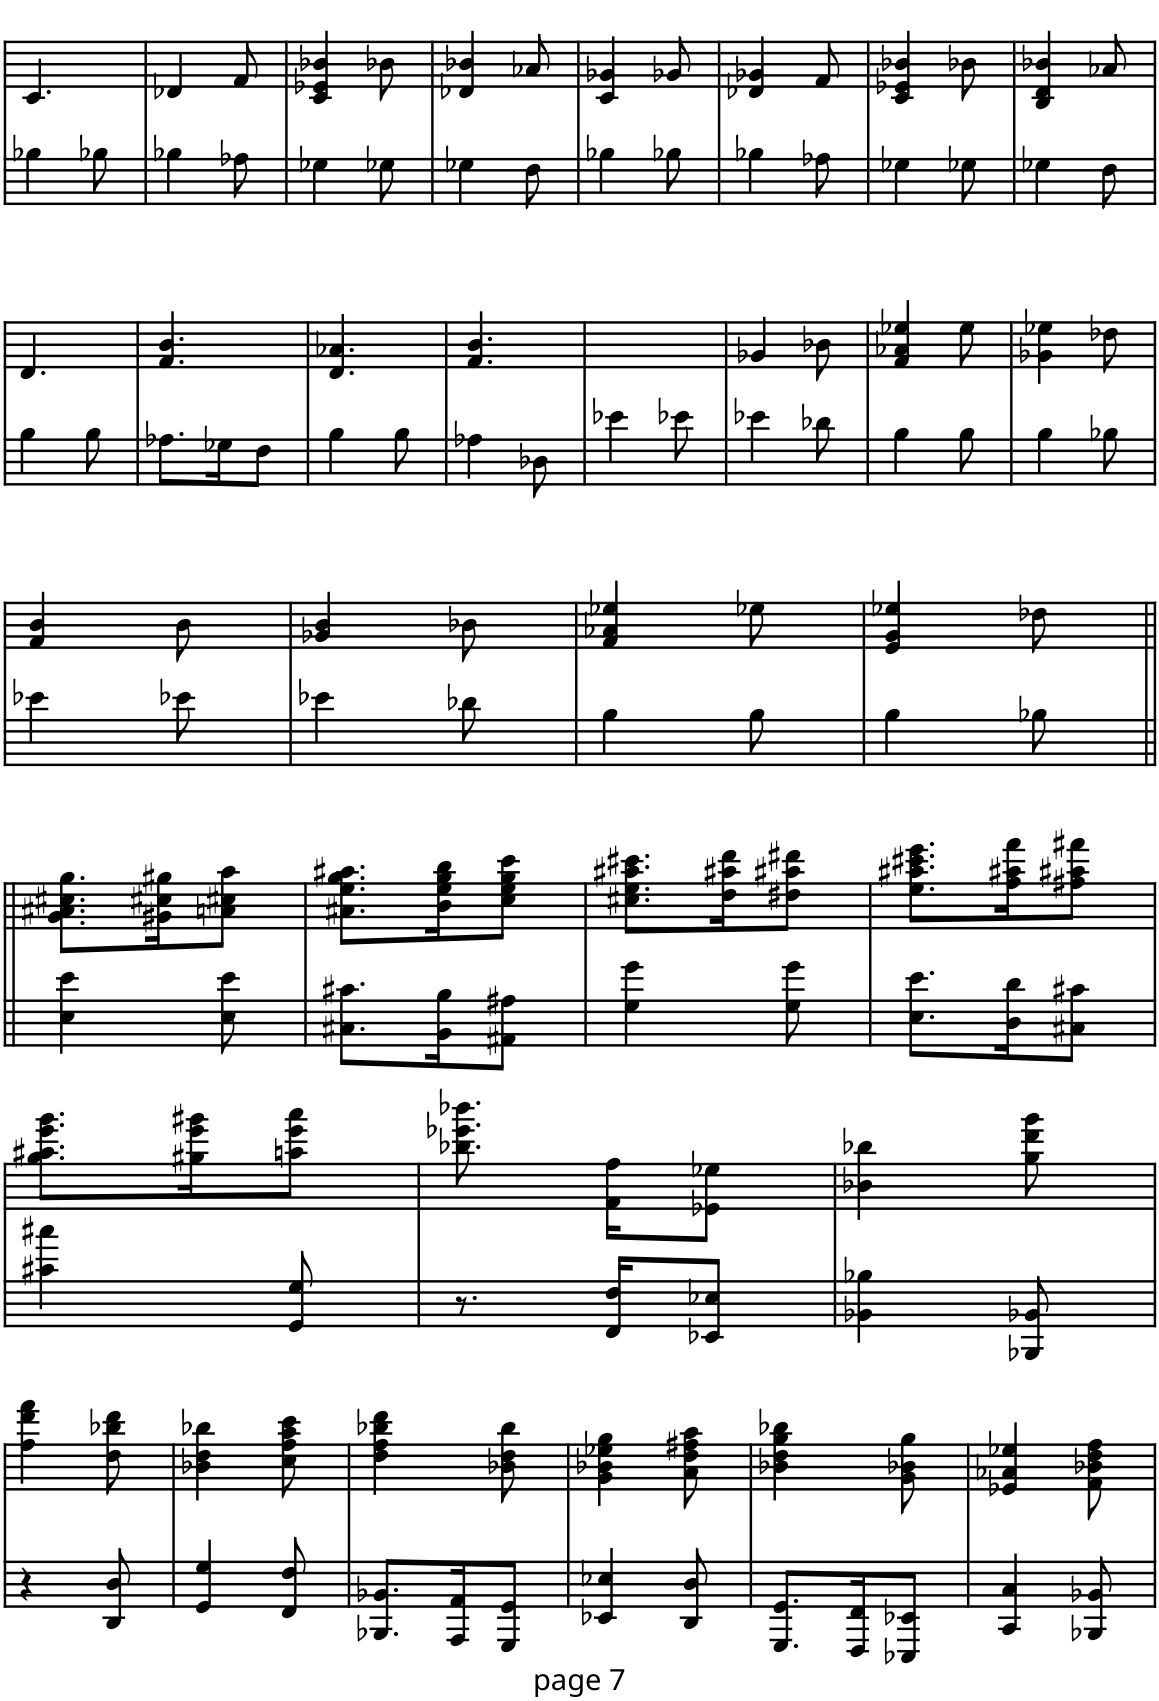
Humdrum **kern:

**kern	**kern
*part1	*part1
*staff2	*staff1
*I"Piano	*
*I'Pno.	*
!!LO:PB:g=z
*clefF4	*clefG2
*k[]	*k[]
*M3/8	*M3/8
=158	=158
4B-X\	4.c/
8B-X\	.
=159	=159
4B-X\	4d-X/
8A-X\	8f/
=160	=160
4G-X\	4c/ 4e-X/ 4b-X/
8G-X\	8b-X\
=161	=161
4G-X\	4d-X/ 4b-X/
8F\	8a-X/
=162	=162
4B-X\	4c/ 4g-X/
8B-X\	8g-X/
=163	=163
4B-X\	4d-X/ 4g-X/
8A-X\	8f/
=164	=164
4G-X\	4c/ 4e-X/ 4b-X/
8G-X\	8b-X\
=165	=165
4G-X\	4B/ 4d/ 4b-X/
8F\	8a-X/
!!LO:LB:g=z
=166	=166
4B\	4.d/
8B\	.
=167	=167
8.A-X\L	4.f/ 4.b/
16G-X\K	.
8F\J	.
=168	=168
4B\	4.d/ 4.a-X/
8B\	.
=169	=169
4A-X\	4.f/ 4.b/
8D-X\	.
=170	=170
4e-X\	4.ryy
8e-X\	.
=171	=171
4e-X\	4g-X/
8d-X\	8b-X\
=172	=172
4B\	4f/ 4a-X/ 4ee-X/
8B\	8ee-\
=173	=173
4B\	4g-X\ 4ee-X\
8B-X\	8dd-X\
!!LO:LB:g=z
=174	=174
4e-X\	4f/ 4b/
8e-X\	8b\
=175	=175
4e-X\	4g-X/ 4b/
8d-X\	8b-X\
=176	=176
4B\	4f/ 4a-X/ 4ee-X/
8B\	8ee-X\
=177	=177
4B\	4e/ 4g/ 4ee-X/
8B-X\	8dd-X\
!!LO:LB:g=z
=178||	=178||
4E\ 4e\	8.g\ 8.a#X\ 8.cc#X\ 8.gg\L
.	16g#X\ 16cc#X\ 16gg#X\K
8E\ 8e\	8an\ 8cc#X\ 8aa\J
=179	=179
8.C#X\ 8.c#X\L	8.a#X\ 8.ee\ 8.gg\ 8.aa#X\L
16BB\ 16B\K	16b\ 16ee\ 16gg\ 16bb\K
8AA#X\ 8A#X\J	8cc\ 8ee\ 8gg\ 8ccc\J
=180	=180
4G\ 4g\	8.cc#X\ 8.ee\ 8.aa#X\ 8.ccc#X\L
.	16dd\ 16aa#X\ 16ddd\K
8G\ 8g\	8dd#X\ 8aa#X\ 8ddd#X\J
=181	=181
8.E\ 8.e\L	8.ee\ 8.aa#X\ 8.ccc#X\ 8.eee\L
16D\ 16d\K	16ff\ 16aa#X\ 16fff\K
8C#X\ 8c#X\J	8ff#X\ 8aa#X\ 8fff#X\J
!!LO:LB:g=z
=182	=182
4c#X\ 4cc#X\	8.gg\ 8.aa#X\ 8.eee\ 8.ggg\L
.	16gg#X\ 16eee\ 16ggg#X\K
8GG/ 8G/	8aan\ 8eee\ 8aaa\J
=183	=183
8.r	8.bb-X\ 8.eee-X\ 8.bbb-X\
16FF/ 16F/KL	16f\ 16ff\KL
8EE-X/ 8E-X/J	8e-X\ 8ee-X\J
=184	=184
4BB-X\ 4B-X\	4b-X\ 4bb-X\
8BBB-X/ 8BB-X/	8gg\ 8ddd\ 8ggg\
!!LO:LB:g=z
=185	=185
4r	4ff\ 4ddd\ 4fff\
8DD/ 8D/	8dd\ 8bb-X\ 8ddd\
=186	=186
4GG/ 4G/	4b-X\ 4dd\ 4bb-X\
8FF/ 8F/	8cc\ 8ff\ 8aa\ 8ccc\
=187	=187
8.BBB-X/ 8.BB-X/L	4dd\ 4ff\ 4bb-X\ 4ddd\
16AAA/ 16AA/K	.
8GGG/ 8GG/J	8b-X\ 8dd\ 8bb-\
=188	=188
4EE-X/ 4E-X/	4g\ 4b-X\ 4ee-X\ 4gg\
8DD/ 8D/	8a\ 8dd\ 8ff#X\ 8aa\
=189	=189
8.GGG/ 8.GG/L	4b-X\ 4dd\ 4gg\ 4bb-X\
16FFF/ 16FF/K	.
8EEE-X/ 8EE-X/J	8g\ 8b-X\ 8gg\
=190	=190
4CC/ 4C/	4e-X/ 4a-X/ 4ee-X/
8BBB-X/ 8BB-X/	8f\ 8b-X\ 8dd\ 8ff\
=	=
*-	*-
